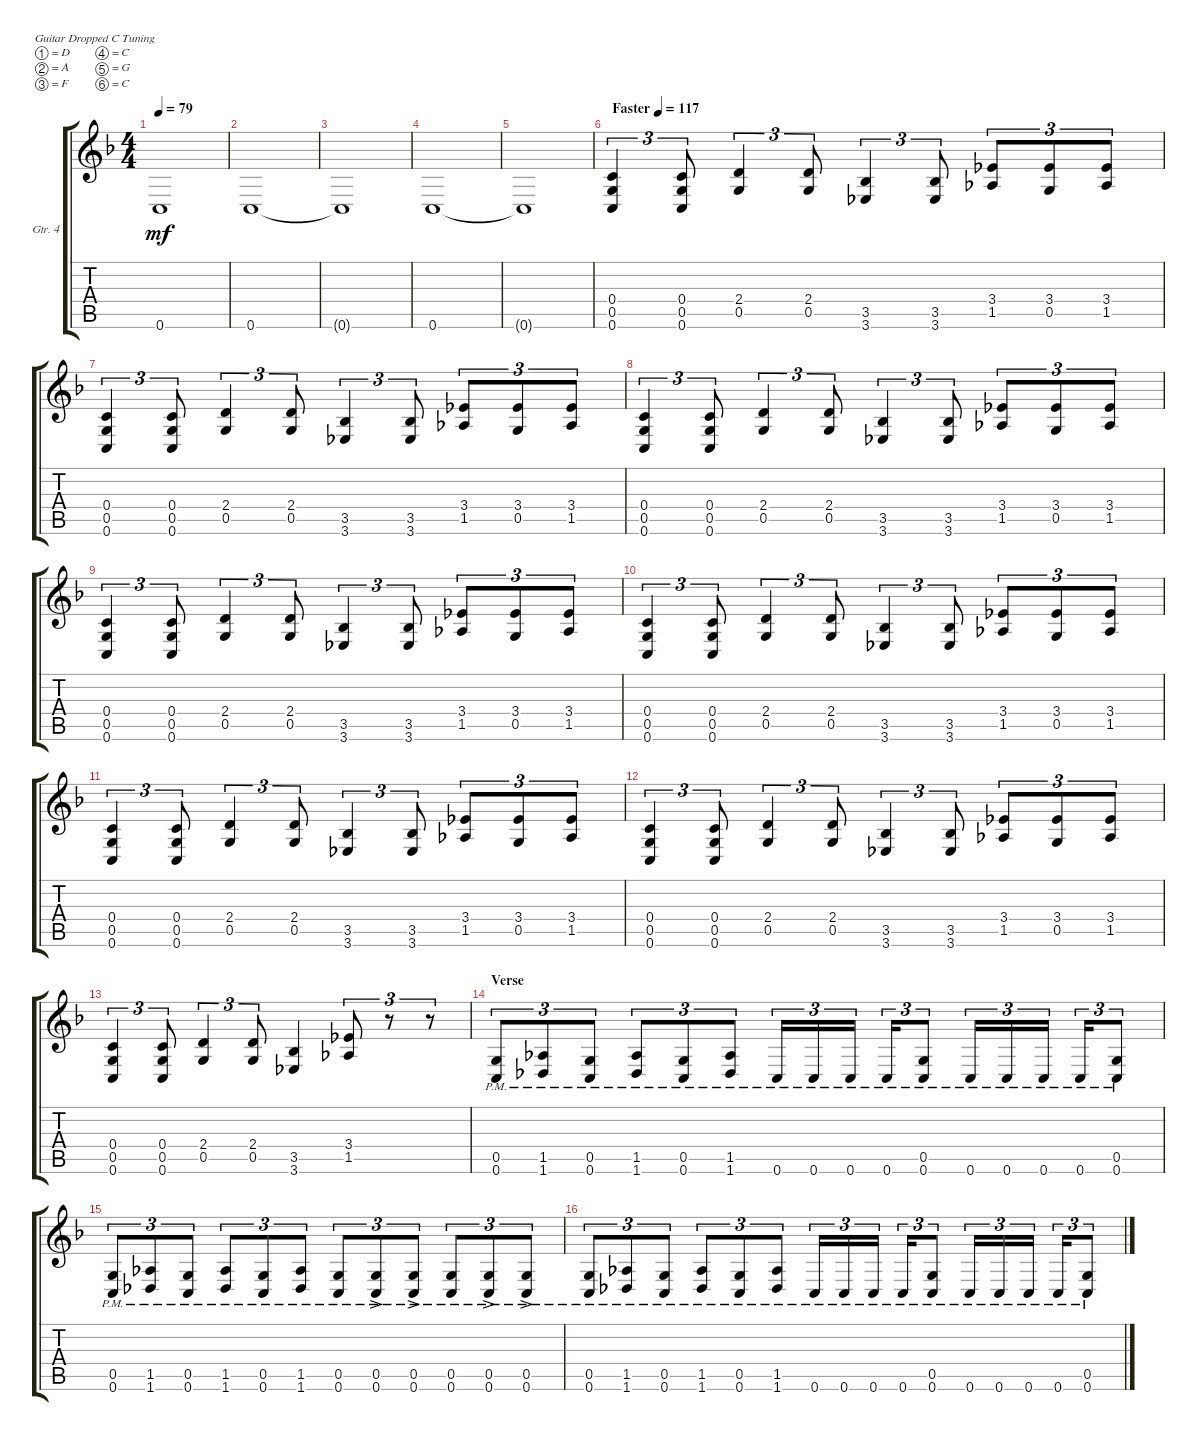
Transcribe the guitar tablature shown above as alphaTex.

\defaultSystemsLayout 4
\bracketExtendMode groupsimilarinstruments
\firstSystemTrackNameOrientation horizontal
\otherSystemsTrackNameOrientation horizontal
\track ("Electric Guitar" "Gtr. 4") {instrument distortionguitar}
\staff {score tabs}
\tuning (D4 A3 F3 C3 G2 C2)
\ts (4 4)
\tempo 79
\clef g2
\ks f
0.6{t}.1{dy mf} |
0.6.1 |
0.6{t}.1 |
0.6.1 |
0.6{t}.1 |
\tempo (117 "Faster")
(0.6 0.5 0.4).4{tu (3 2)} (0.4 0.5 0.6).8{tu (3 2)} (0.5 2.4).4{tu (3 2)} (2.4 0.5).8{tu (3 2)} (3.5 3.6).4{tu (3 2)} (3.6 3.5).8{tu (3 2)} (1.5 3.4).8{tu (3 2)} (0.5 3.4).8{tu (3 2)} (1.5 3.4).8{tu (3 2)} |
(0.6 0.5 0.4).4{tu (3 2)} (0.4 0.5 0.6).8{tu (3 2)} (0.5 2.4).4{tu (3 2)} (2.4 0.5).8{tu (3 2)} (3.5 3.6).4{tu (3 2)} (3.6 3.5).8{tu (3 2)} (1.5 3.4).8{tu (3 2)} (0.5 3.4).8{tu (3 2)} (1.5 3.4).8{tu (3 2)} |
(0.6 0.5 0.4).4{tu (3 2)} (0.4 0.5 0.6).8{tu (3 2)} (0.5 2.4).4{tu (3 2)} (2.4 0.5).8{tu (3 2)} (3.5 3.6).4{tu (3 2)} (3.6 3.5).8{tu (3 2)} (1.5 3.4).8{tu (3 2)} (0.5 3.4).8{tu (3 2)} (1.5 3.4).8{tu (3 2)} |
(0.6 0.5 0.4).4{tu (3 2)} (0.4 0.5 0.6).8{tu (3 2)} (0.5 2.4).4{tu (3 2)} (2.4 0.5).8{tu (3 2)} (3.5 3.6).4{tu (3 2)} (3.6 3.5).8{tu (3 2)} (1.5 3.4).8{tu (3 2)} (0.5 3.4).8{tu (3 2)} (1.5 3.4).8{tu (3 2)} |
(0.6 0.5 0.4).4{tu (3 2)} (0.4 0.5 0.6).8{tu (3 2)} (0.5 2.4).4{tu (3 2)} (2.4 0.5).8{tu (3 2)} (3.5 3.6).4{tu (3 2)} (3.6 3.5).8{tu (3 2)} (1.5 3.4).8{tu (3 2)} (0.5 3.4).8{tu (3 2)} (1.5 3.4).8{tu (3 2)} |
(0.6 0.5 0.4).4{tu (3 2)} (0.4 0.5 0.6).8{tu (3 2)} (0.5 2.4).4{tu (3 2)} (2.4 0.5).8{tu (3 2)} (3.5 3.6).4{tu (3 2)} (3.6 3.5).8{tu (3 2)} (1.5 3.4).8{tu (3 2)} (0.5 3.4).8{tu (3 2)} (1.5 3.4).8{tu (3 2)} |
(0.4 0.5 0.6).4{tu (3 2)} (0.6 0.5 0.4).8{tu (3 2)} (0.5 2.4).4{tu (3 2)} (2.4 0.5).8{tu (3 2)} (3.5 3.6).4{tu (3 2)} (3.6 3.5).8{tu (3 2)} (1.5 3.4).8{tu (3 2)} (0.5 3.4).8{tu (3 2)} (1.5 3.4).8{tu (3 2)} |
(0.5 0.6 0.4).4{tu (3 2)} (0.4 0.5 0.6).8{tu (3 2)} (0.5 2.4).4{tu (3 2)} (2.4 0.5).8{tu (3 2)} (3.5 3.6).4 (1.5 3.4).8{tu (3 2)} r.8{tu (3 2)} r.8{tu (3 2)} |
\section ("" "Verse")
(0.6{pm} 0.5{pm}).8{tu (3 2)} (1.5{pm} 1.6{pm}).8{tu (3 2)} (0.6{pm} 0.5{pm}).8{tu (3 2)} (1.5{pm} 1.6{pm}).8{tu (3 2)} (0.6{pm} 0.5{pm}).8{tu (3 2)} (1.5{pm} 1.6{pm}).8{tu (3 2)} 0.6{pm}.16{tu (3 2)} 0.6{pm}.16{tu (3 2)} 0.6{pm}.16{tu (3 2)} 0.6{pm}.16{tu (3 2)} (0.6{pm} 0.5{pm}).8{tu (3 2)} 0.6{pm}.16{tu (3 2)} 0.6{pm}.16{tu (3 2)} 0.6{pm}.16{tu (3 2)} 0.6{pm}.16{tu (3 2)} (0.6{pm} 0.5{pm}).8{tu (3 2)} |
(0.6{pm} 0.5{pm}).8{tu (3 2)} (1.5{pm} 1.6{pm}).8{tu (3 2)} (0.5{pm} 0.6{pm}).8{tu (3 2)} (1.5{pm} 1.6{pm}).8{tu (3 2)} (0.5{pm} 0.6{pm}).8{tu (3 2)} (1.5{pm} 1.6{pm}).8{tu (3 2)} (0.5{pm} 0.6{pm}).8{tu (3 2)} (0.5{ac pm} 0.6{ac pm}).8{tu (3 2)} (0.5{ac pm} 0.6{ac pm}).8{tu (3 2)} (0.5{pm} 0.6{pm}).8{tu (3 2)} (0.5{ac pm} 0.6{ac pm}).8{tu (3 2)} (0.5{ac pm} 0.6{ac pm}).8{tu (3 2)} |
(0.6{pm} 0.5{pm}).8{tu (3 2)} (1.6{pm} 1.5{pm}).8{tu (3 2)} (0.6{pm} 0.5{pm}).8{tu (3 2)} (1.6{pm} 1.5{pm}).8{tu (3 2)} (0.6{pm} 0.5{pm}).8{tu (3 2)} (1.6{pm} 1.5{pm}).8{tu (3 2)} 0.6{pm}.16{tu (3 2)} 0.6{pm}.16{tu (3 2)} 0.6{pm}.16{tu (3 2)} 0.6{pm}.16{tu (3 2)} (0.6{pm} 0.5{pm}).8{tu (3 2)} 0.6{pm}.16{tu (3 2)} 0.6{pm}.16{tu (3 2)} 0.6{pm}.16{tu (3 2)} 0.6{pm}.16{tu (3 2)} (0.6{pm} 0.5{pm}).8{tu (3 2)}
